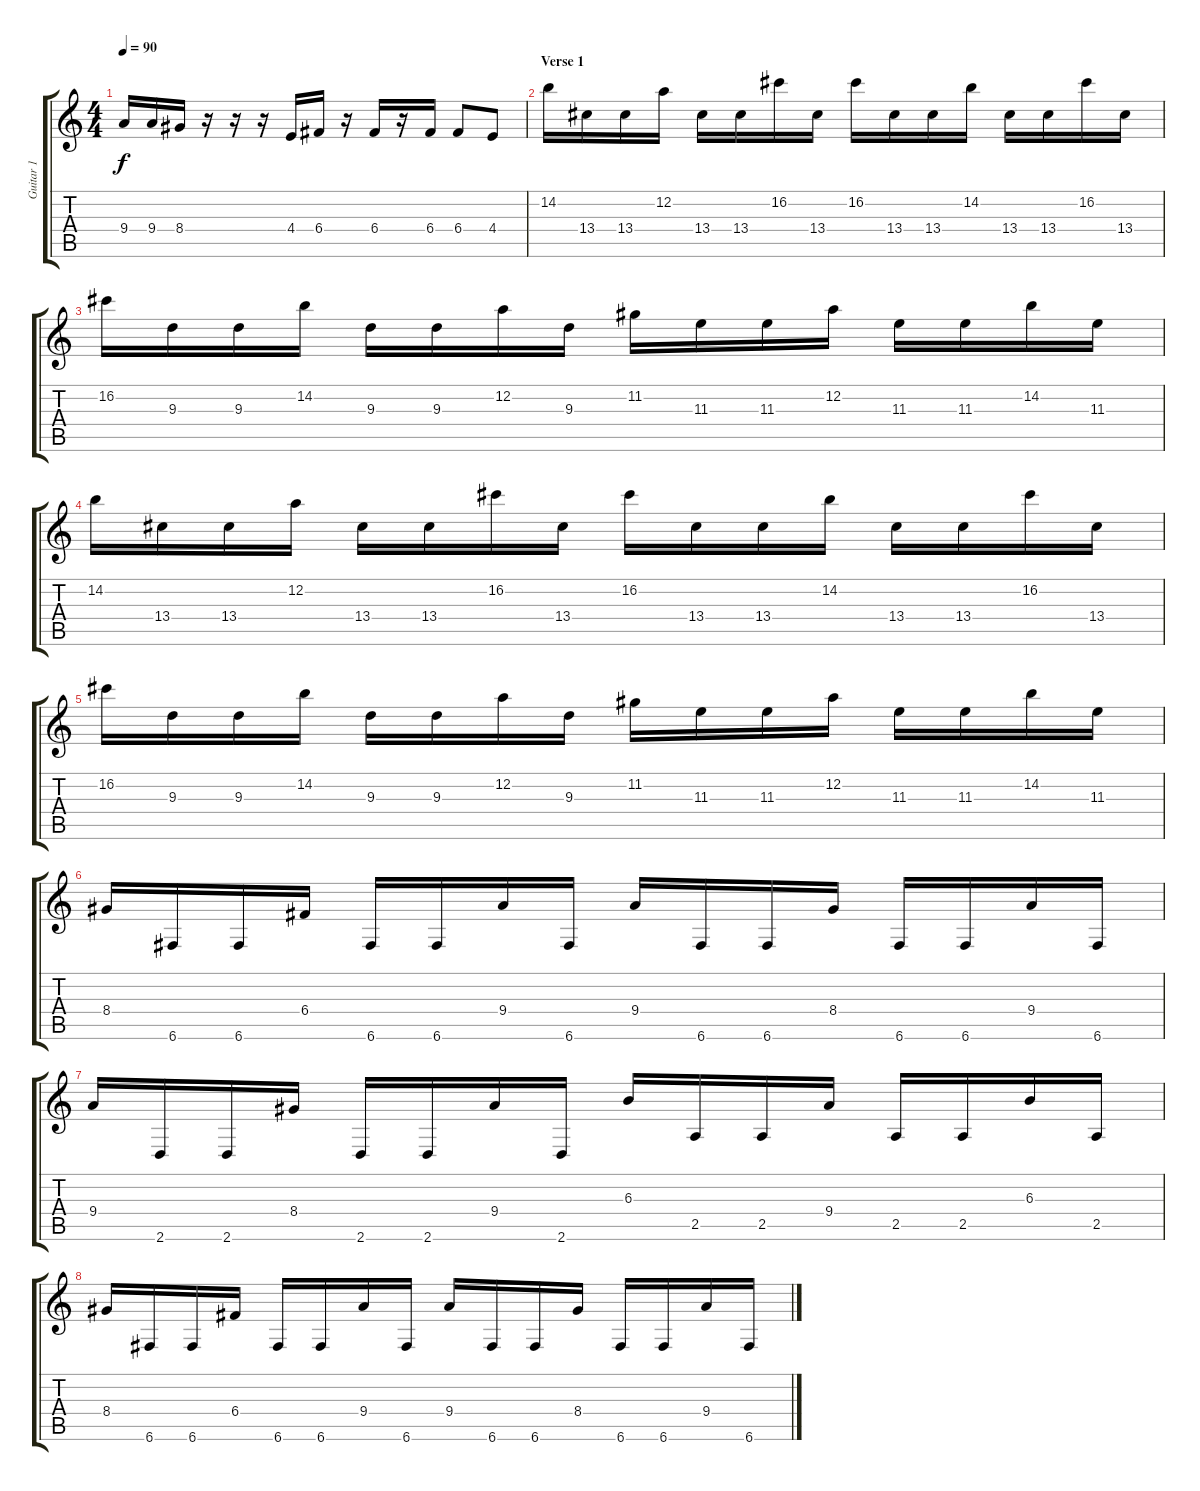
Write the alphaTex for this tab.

\track ("Guitar 1" "Guitar 1") {instrument distortionguitar}
\staff {score tabs}
\tuning (D4 A3 F3 C3 G2 C2) {hide}
\ts (4 4)
\tempo 90
\clef g2
\ks c
9.4.16{dy f} 9.4.16 8.4.16 r.16 r.16 r.16 4.4.16 6.4.16 r.16 6.4.16 r.16 6.4.16 6.4.8 4.4.8 |
\section ("" "Verse 1")
14.2.16{balance 13} 13.4.16 13.4.16 12.2.16 13.4.16 13.4.16 16.2.16 13.4.16 16.2.16 13.4.16 13.4.16 14.2.16 13.4.16 13.4.16 16.2.16 13.4.16 |
16.2.16 9.3.16 9.3.16 14.2.16 9.3.16 9.3.16 12.2.16 9.3.16 11.2.16 11.3.16 11.3.16 12.2.16 11.3.16 11.3.16 14.2.16 11.3.16 |
14.2.16 13.4.16 13.4.16 12.2.16 13.4.16 13.4.16 16.2.16 13.4.16 16.2.16 13.4.16 13.4.16 14.2.16 13.4.16 13.4.16 16.2.16 13.4.16 |
16.2.16 9.3.16 9.3.16 14.2.16 9.3.16 9.3.16 12.2.16 9.3.16 11.2.16 11.3.16 11.3.16 12.2.16 11.3.16 11.3.16 14.2.16 11.3.16 |
8.4.16 6.6.16 6.6.16 6.4.16 6.6.16 6.6.16 9.4.16 6.6.16 9.4.16 6.6.16 6.6.16 8.4.16 6.6.16 6.6.16 9.4.16 6.6.16 |
9.4.16 2.6.16 2.6.16 8.4.16 2.6.16 2.6.16 9.4.16 2.6.16 6.3.16 2.5.16 2.5.16 9.4.16 2.5.16 2.5.16 6.3.16 2.5.16 |
8.4.16 6.6.16 6.6.16 6.4.16 6.6.16 6.6.16 9.4.16 6.6.16 9.4.16 6.6.16 6.6.16 8.4.16 6.6.16 6.6.16 9.4.16 6.6.16
